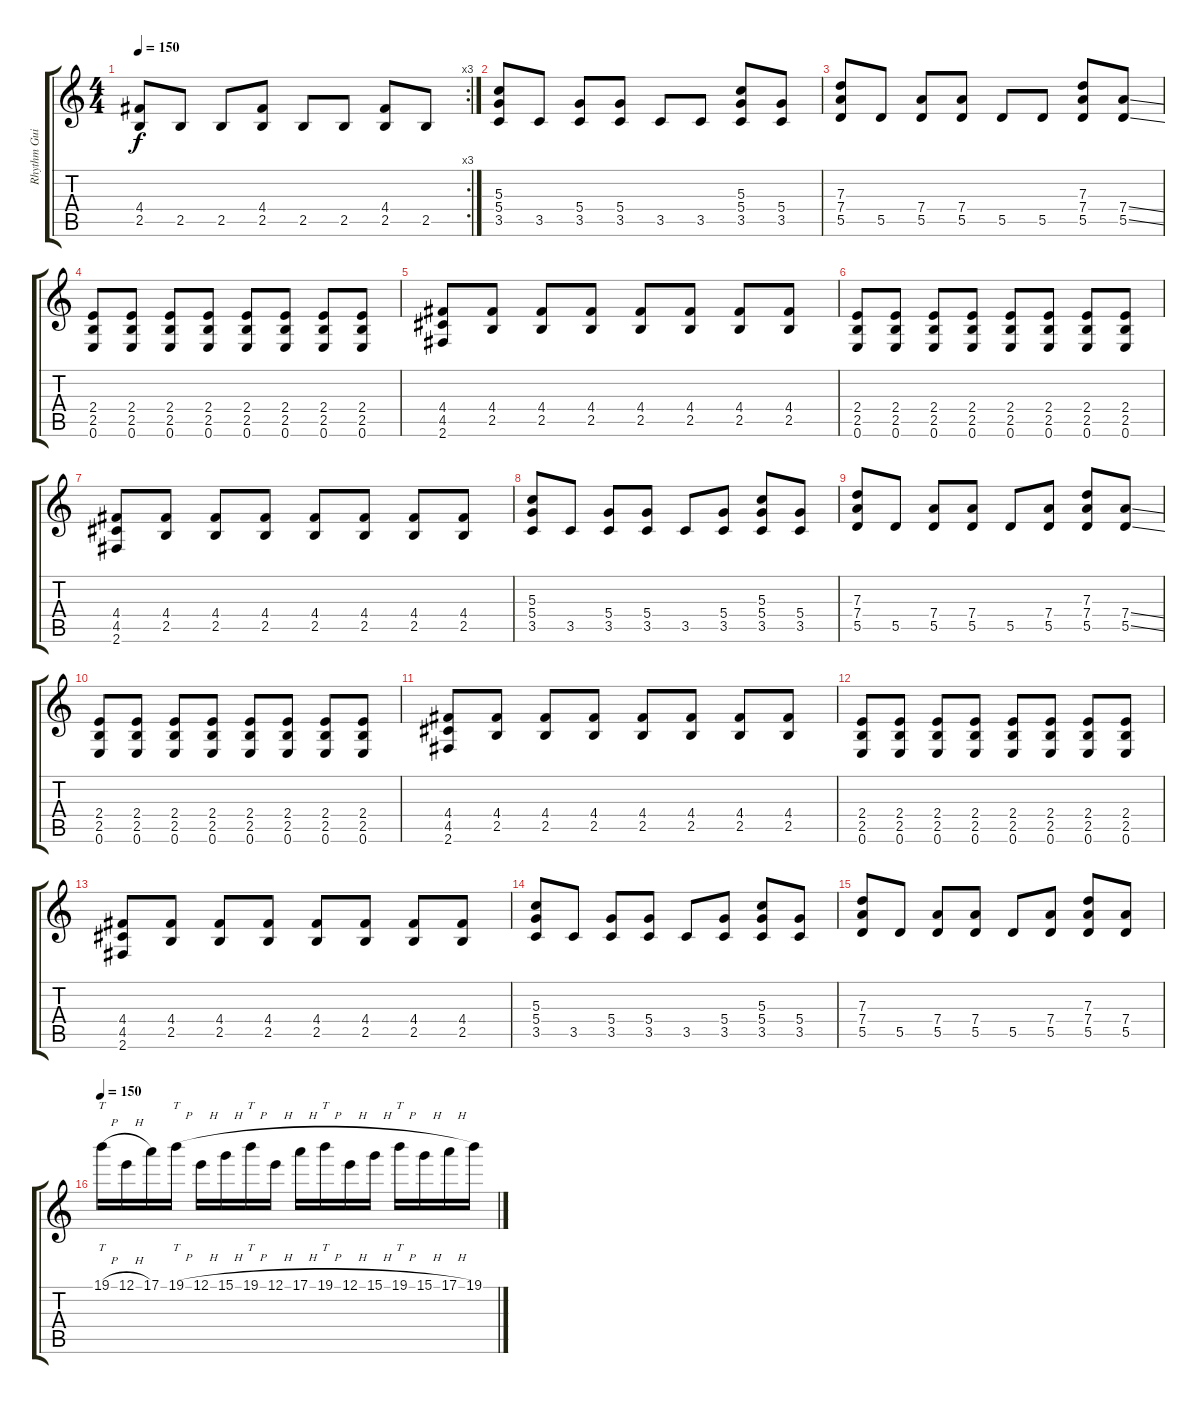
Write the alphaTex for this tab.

\track ("Rhythm Guitar" "Rhythm Gui") {instrument distortionguitar}
\staff {score tabs}
\tuning (E4 B3 G3 D3 A2 E2) {hide}
\rc 3
\ts (4 4)
\tempo 150
\clef g2
\ks c
(4.4 2.5).8{dy f} 2.5.8 2.5.8 (4.4 2.5).8 2.5.8 2.5.8 (4.4 2.5).8 2.5.8 |
(5.3 5.4 3.5).8 3.5.8 (5.4 3.5).8 (5.4 3.5).8 3.5.8 3.5.8 (5.3 5.4 3.5).8 (5.4 3.5).8 |
(7.3 7.4 5.5).8 5.5.8 (7.4 5.5).8 (7.4 5.5).8 5.5.8 5.5.8 (7.3 7.4 5.5).8 (7.4{ss} 5.5{ss}).8 |
(2.4 2.5 0.6).8 (2.4 2.5 0.6).8 (2.4 2.5 0.6).8 (2.4 2.5 0.6).8 (2.4 2.5 0.6).8 (2.4 2.5 0.6).8 (2.4 2.5 0.6).8 (2.4 2.5 0.6).8 |
(4.4 4.5 2.6).8 (4.4 2.5).8 (4.4 2.5).8 (4.4 2.5).8 (4.4 2.5).8 (4.4 2.5).8 (4.4 2.5).8 (4.4 2.5).8 |
(2.4 2.5 0.6).8 (2.4 2.5 0.6).8 (2.4 2.5 0.6).8 (2.4 2.5 0.6).8 (2.4 2.5 0.6).8 (2.4 2.5 0.6).8 (2.4 2.5 0.6).8 (2.4 2.5 0.6).8 |
(4.4 4.5 2.6).8 (4.4 2.5).8 (4.4 2.5).8 (4.4 2.5).8 (4.4 2.5).8 (4.4 2.5).8 (4.4 2.5).8 (4.4 2.5).8 |
(5.3 5.4 3.5).8 3.5.8 (5.4 3.5).8 (5.4 3.5).8 3.5.8 (5.4 3.5).8 (5.3 5.4 3.5).8 (5.4 3.5).8 |
(7.3 7.4 5.5).8 5.5.8 (7.4 5.5).8 (7.4 5.5).8 5.5.8 (7.4 5.5).8 (7.3 7.4 5.5).8 (7.4{ss} 5.5{ss}).8 |
(2.4 2.5 0.6).8 (2.4 2.5 0.6).8 (2.4 2.5 0.6).8 (2.4 2.5 0.6).8 (2.4 2.5 0.6).8 (2.4 2.5 0.6).8 (2.4 2.5 0.6).8 (2.4 2.5 0.6).8 |
(4.4 4.5 2.6).8 (4.4 2.5).8 (4.4 2.5).8 (4.4 2.5).8 (4.4 2.5).8 (4.4 2.5).8 (4.4 2.5).8 (4.4 2.5).8 |
(2.4 2.5 0.6).8 (2.4 2.5 0.6).8 (2.4 2.5 0.6).8 (2.4 2.5 0.6).8 (2.4 2.5 0.6).8 (2.4 2.5 0.6).8 (2.4 2.5 0.6).8 (2.4 2.5 0.6).8 |
(4.4 4.5 2.6).8 (4.4 2.5).8 (4.4 2.5).8 (4.4 2.5).8 (4.4 2.5).8 (4.4 2.5).8 (4.4 2.5).8 (4.4 2.5).8 |
(5.3 5.4 3.5).8 3.5.8 (5.4 3.5).8 (5.4 3.5).8 3.5.8 (5.4 3.5).8 (5.3 5.4 3.5).8 (5.4 3.5).8 |
(7.3 7.4 5.5).8 5.5.8 (7.4 5.5).8 (7.4 5.5).8 5.5.8 (7.4 5.5).8 (7.3 7.4 5.5).8 (7.4 5.5).8 |
\tempo 150
19.1{h}.16{tt volume 15} 12.1{h}.16 17.1.16 19.1{h}.16{tt} 12.1{h}.16 15.1{h}.16 19.1{h}.16{tt} 12.1{h}.16 17.1{h}.16 19.1{h}.16{tt} 12.1{h}.16 15.1{h}.16 19.1{h}.16{tt} 15.1{h}.16 17.1{h}.16 19.1.16
